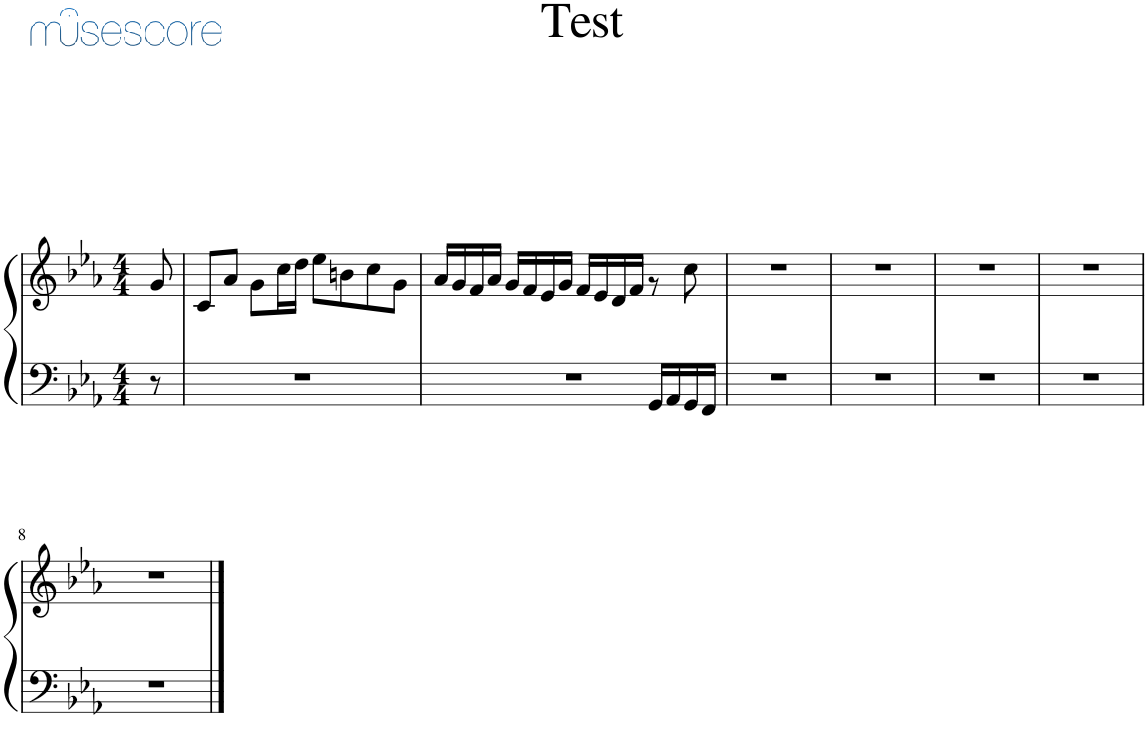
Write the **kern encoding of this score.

**kern	**kern
*part1	*part1
*staff2	*staff1
*I"Piano	*
*I'Pno.	*
*clefF4	*clefG2
*k[b-e-a-]	*k[b-e-a-]
*M4/4	*M4/4
=1	=1
8r	8g/
=2	=2
1r	8c/L
.	8a-/J
.	8g\L
.	16cc\L
.	16dd\JJ
.	8ee-\L
.	8bn\
.	8cc\
.	8g\J
=3	=3
*^	*^
2.ryy	1r	16a-/LL	2.ryy
.	.	16g/	.
.	.	16f/	.
.	.	16a-/JJ	.
.	.	16g/LL	.
.	.	16f/	.
.	.	16e-/	.
.	.	16g/JJ	.
.	.	16f/LL	.
.	.	16e-/	.
.	.	16d/	.
.	.	16f/JJ	.
16GG/LL	.	4ryy	8r
16AA-/	.	.	.
16GG/	.	.	8cc\
16FF/JJ	.	.	.
*v	*v	*	*
*	*v	*v
=4	=4
1r	1r
=5	=5
1r	1r
=6	=6
1r	1r
=7	=7
1r	1r
!!LO:LB:g=z
=8	=8
1r	1r
==	==
*-	*-
